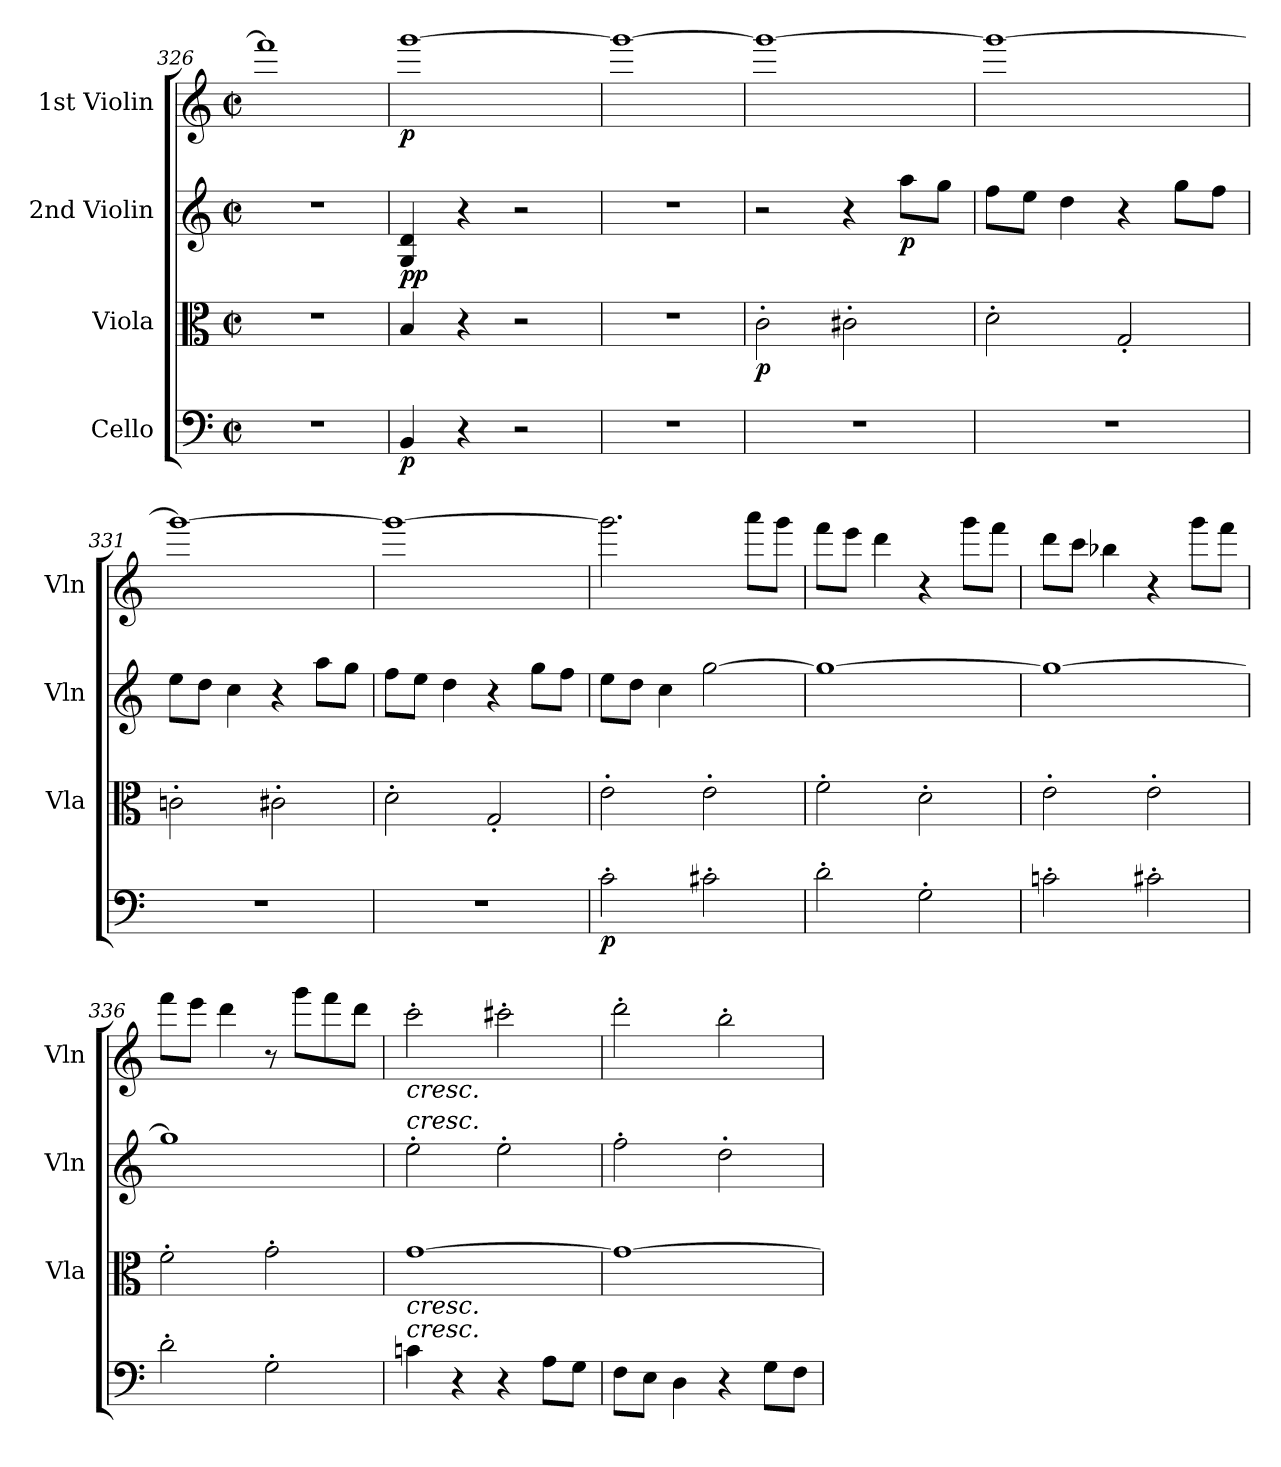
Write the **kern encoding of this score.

**kern	**dynam	**kern	**dynam	**kern	**dynam	**kern	**dynam
*part4	*part4	*part3	*part3	*part2	*part2	*part1	*part1
*staff4	*staff4	*staff3	*staff3	*staff2	*staff2	*staff1	*staff1
*I"Cello	*	*I"Viola	*	*I"2nd Violin	*	*I"1st Violin	*
*	*	*I'Vla	*	*I'Vln	*	*I'Vln	*
*clefF4	*	*clefC3	*	*clefG2	*	*clefG2	*
*k[]	*	*k[]	*	*k[]	*	*k[]	*
*M2/2	*	*M2/2	*	*M2/2	*	*M2/2	*
*met(c|)	*	*met(c|)	*	*met(c|)	*	*met(c|)	*
=326	=326	=326	=326	=326	=326	=326	=326
1r	.	1r	.	1r	.	1fff#]	.
=327	=327	=327	=327	=327	=327	=327	=327
!	!	!	!LO:DY:a	!	!	!	!
4BB	p	4B	pp	4G 4d	.	[1ggg	p
4r	.	4r	.	4r	.	.	.
2r	.	2r	.	2r	.	.	.
=328	=328	=328	=328	=328	=328	=328	=328
1r	.	1r	.	1r	.	1ggg_	.
=329	=329	=329	=329	=329	=329	=329	=329
1r	.	2c'	p	2r	.	1ggg_	.
.	.	2c#X'	.	4r	.	.	.
.	.	.	.	8aaL	p	.	.
.	.	.	.	8ggJ	.	.	.
=330	=330	=330	=330	=330	=330	=330	=330
1r	.	2d'	.	8ffL	.	1ggg_	.
.	.	.	.	8eeJ	.	.	.
.	.	.	.	4dd	.	.	.
.	.	2G'	.	4r	.	.	.
.	.	.	.	8ggL	.	.	.
.	.	.	.	8ffJ	.	.	.
=331	=331	=331	=331	=331	=331	=331	=331
1r	.	2cn'	.	8eeL	.	1ggg_	.
.	.	.	.	8ddJ	.	.	.
.	.	.	.	4cc	.	.	.
.	.	2c#X'	.	4r	.	.	.
.	.	.	.	8aaL	.	.	.
.	.	.	.	8ggJ	.	.	.
=332	=332	=332	=332	=332	=332	=332	=332
1r	.	2d'	.	8ffL	.	1ggg_	.
.	.	.	.	8eeJ	.	.	.
.	.	.	.	4dd	.	.	.
.	.	2G'	.	4r	.	.	.
.	.	.	.	8ggL	.	.	.
.	.	.	.	8ffJ	.	.	.
=333	=333	=333	=333	=333	=333	=333	=333
2c'	p	2e'	.	8eeL	.	2.ggg]	.
.	.	.	.	8ddJ	.	.	.
.	.	.	.	4cc	.	.	.
2c#X'	.	2e'	.	[2gg	.	.	.
.	.	.	.	.	.	8aaaL	.
.	.	.	.	.	.	8gggJ	.
=334	=334	=334	=334	=334	=334	=334	=334
2d'	.	2f'	.	1gg_	.	8fffL	.
.	.	.	.	.	.	8eeeJ	.
.	.	.	.	.	.	4ddd	.
2G'	.	2d'	.	.	.	4r	.
.	.	.	.	.	.	8gggL	.
.	.	.	.	.	.	8fffJ	.
=335	=335	=335	=335	=335	=335	=335	=335
2cn'	.	2e'	.	1gg_	.	8dddL	.
.	.	.	.	.	.	8cccJ	.
.	.	.	.	.	.	4bb-X	.
2c#X'	.	2e'	.	.	.	4r	.
.	.	.	.	.	.	8gggL	.
.	.	.	.	.	.	8fffJ	.
=336	=336	=336	=336	=336	=336	=336	=336
2d'	.	2f'	.	1gg]	.	8fffL	.
.	.	.	.	.	.	8eeeJ	.
.	.	.	.	.	.	4ddd	.
2G'	.	2g'	.	.	.	8r	.
.	.	.	.	.	.	8gggL	.
.	.	.	.	.	.	8fff	.
.	.	.	.	.	.	8dddJ	.
=337	=337	=337	=337	=337	=337	=337	=337
!	!	!	!	!	!	!LO:TX:b:i:t=cresc.	!
!	!	!	!	!LO:TX:a:i:t=cresc.	!	!	!
!	!	!LO:TX:b:i:t=cresc.	!	!	!	!	!
!LO:TX:a:i:t=cresc.	!	!	!	!	!	!	!
4cn	.	[1g	.	2ee'	.	2ccc'	.
4r	.	.	.	.	.	.	.
4r	.	.	.	2ee'	.	2ccc#X'	.
8AL	.	.	.	.	.	.	.
8GJ	.	.	.	.	.	.	.
=338	=338	=338	=338	=338	=338	=338	=338
8FL	.	1g_	.	2ff'	.	2ddd'	.
8EJ	.	.	.	.	.	.	.
4D	.	.	.	.	.	.	.
4r	.	.	.	2dd'	.	2bb'	.
8GL	.	.	.	.	.	.	.
8FJ	.	.	.	.	.	.	.
=	=	=	=	=	=	=	=
*-	*-	*-	*-	*-	*-	*-	*-
